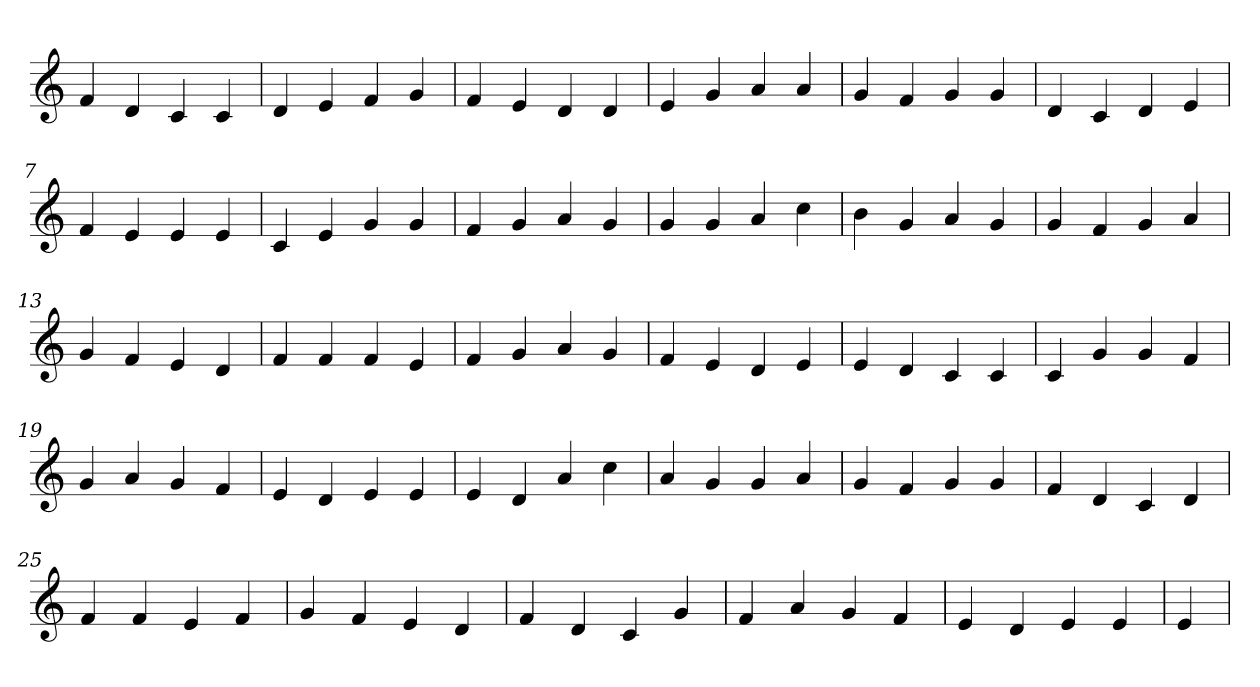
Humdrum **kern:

**kern
*part1
*staff1
*clefG2
=1
4f
4d
4c
4c
=2
4d
4e
4f
4g
=3
4f
4e
4d
4d
=4
4e
4g
4a
4a
=5
4g
4f
4g
4g
=6
4d
4c
4d
4e
=7
4f
4e
4e
4e
=8
4c
4e
4g
4g
=9
4f
4g
4a
4g
=10
4g
4g
4a
4cc
=11
4b
4g
4a
4g
=12
4g
4f
4g
4a
=13
4g
4f
4e
4d
=14
4f
4f
4f
4e
=15
4f
4g
4a
4g
=16
4f
4e
4d
4e
=17
4e
4d
4c
4c
=18
4c
4g
4g
4f
=19
4g
4a
4g
4f
=20
4e
4d
4e
4e
=21
4e
4d
4a
4cc
=22
4a
4g
4g
4a
=23
4g
4f
4g
4g
=24
4f
4d
4c
4d
=25
4f
4f
4e
4f
=26
4g
4f
4e
4d
=27
4f
4d
4c
4g
=28
4f
4a
4g
4f
=29
4e
4d
4e
4e
=30
4e
=
*-
